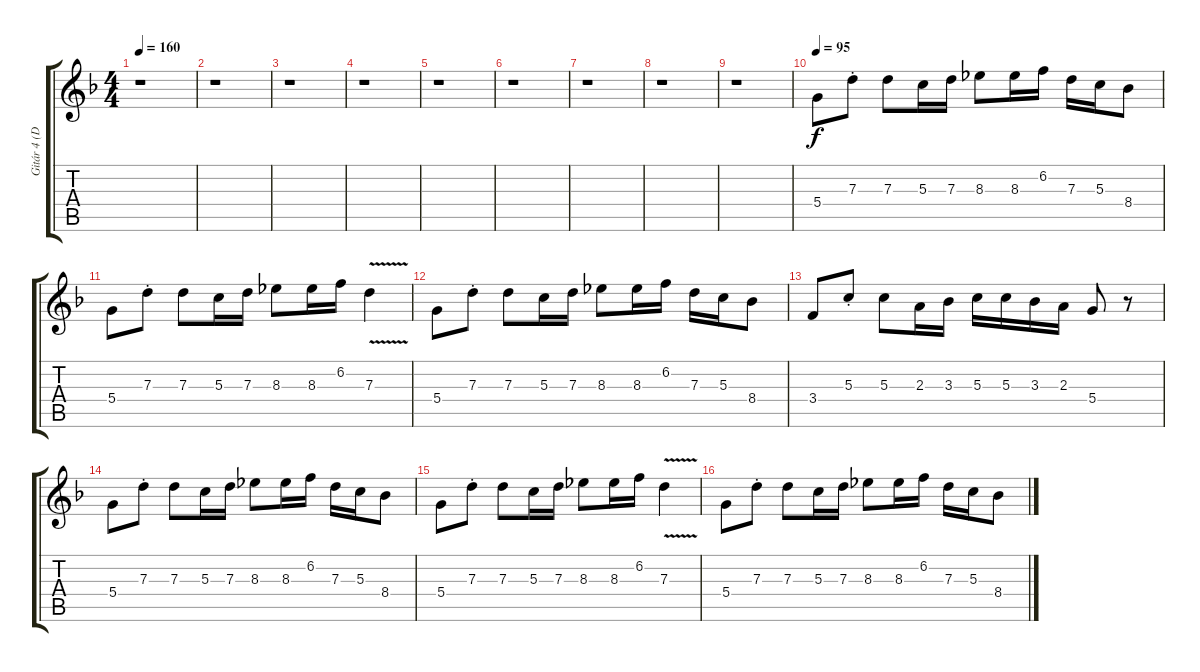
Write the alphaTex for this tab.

\track ("Gitár 4 (Dave Murray)" "Gitár 4 (D") {instrument distortionguitar}
\staff {score tabs}
\tuning (E4 B3 G3 D3 A2 E2) {hide}
\ts (4 4)
\tempo 160
\clef g2
\ks f
r.1{dy f} |
r.1 |
r.1 |
r.1 |
r.1 |
r.1 |
r.1 |
r.1 |
r.1 |
\tempo 95
5.4.8 7.3{st}.8 7.3.8 5.3.16 7.3.16 8.3.8 8.3.16 6.2.16 7.3.16 5.3.16 8.4.8 |
5.4.8 7.3{st}.8 7.3.8 5.3.16 7.3.16 8.3.8 8.3.16 6.2.16 7.3{v}.4 |
5.4.8 7.3{st}.8 7.3.8 5.3.16 7.3.16 8.3.8 8.3.16 6.2.16 7.3.16 5.3.16 8.4.8 |
3.4.8 5.3{st}.8 5.3.8 2.3.16 3.3.16 5.3.16 5.3.16 3.3.16 2.3.16 5.4.8 r.8 |
5.4.8 7.3{st}.8 7.3.8 5.3.16 7.3.16 8.3.8 8.3.16 6.2.16 7.3.16 5.3.16 8.4.8 |
5.4.8 7.3{st}.8 7.3.8 5.3.16 7.3.16 8.3.8 8.3.16 6.2.16 7.3{v}.4 |
5.4.8 7.3{st}.8 7.3.8 5.3.16 7.3.16 8.3.8 8.3.16 6.2.16 7.3.16 5.3.16 8.4.8
